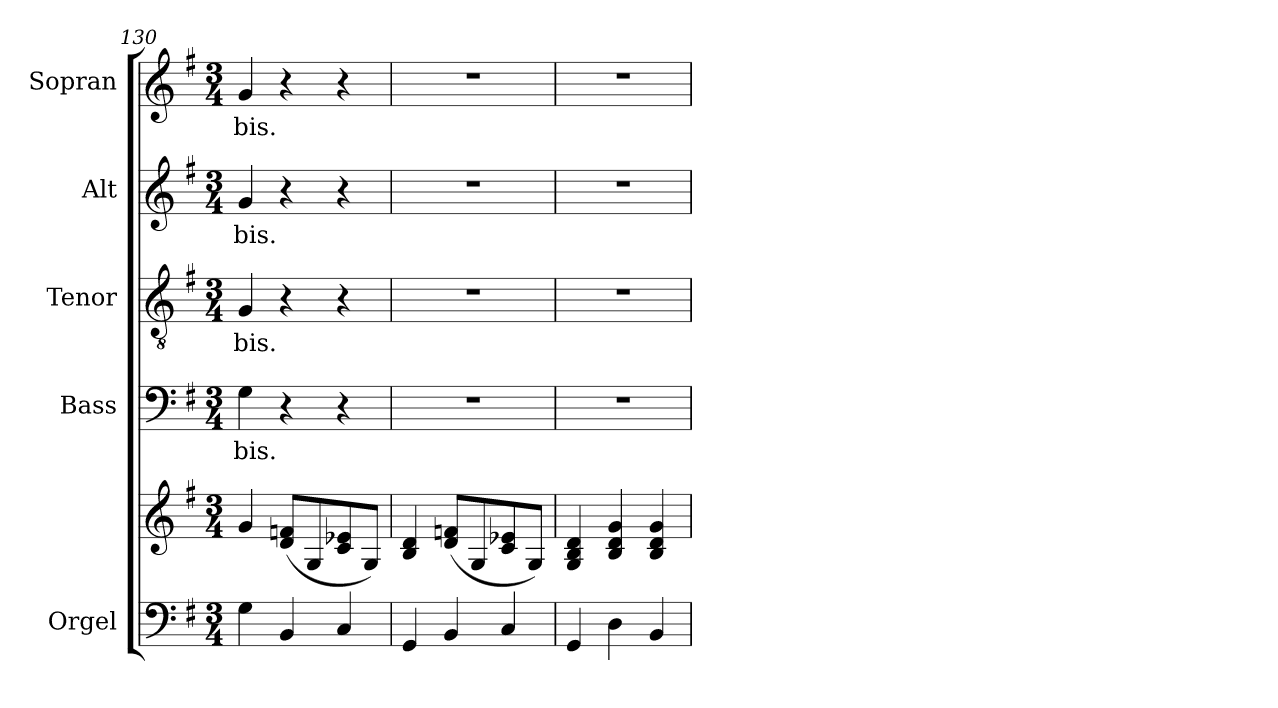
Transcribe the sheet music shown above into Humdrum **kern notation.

**kern	**kern	**kern	**text	**kern	**text	**kern	**text	**kern	**text
*part5	*part5	*part4	*part4	*part3	*part3	*part2	*part2	*part1	*part1
*staff6	*staff5	*staff4	*staff4	*staff3	*staff3	*staff2	*staff2	*staff1	*staff1
*I"Orgel	*	*I"Bass	*	*I"Tenor	*	*I"Alt	*	*I"Sopran	*
*I'Org.	*	*I'B.	*	*I'T.	*	*I'A.	*	*I'S.	*
*clefF4	*clefG2	*clefF4	*	*clefGv2	*	*clefG2	*	*clefG2	*
*k[f#]	*k[f#]	*k[f#]	*	*k[f#]	*	*k[f#]	*	*k[f#]	*
*G:	*G:	*G:	*	*G:	*	*G:	*	*G:	*
*M3/4	*M3/4	*M3/4	*	*M3/4	*	*M3/4	*	*M3/4	*
=130	=130	=130	=130	=130	=130	=130	=130	=130	=130
!	!	!	!LO:LY:b	!	!LO:LY:b	!	!LO:LY:b	!	!LO:LY:b
4G\	4g/	4G\	-bis.	4G/	-bis.	4g/	-bis.	4g/	-bis.
4BB/	(<8d/ 8fn/L	4r	.	4r	.	4r	.	4r	.
.	8G/	.	.	.	.	.	.	.	.
4C/	8c/ 8e-X/	4r	.	4r	.	4r	.	4r	.
.	8G/J)	.	.	.	.	.	.	.	.
=131	=131	=131	=131	=131	=131	=131	=131	=131	=131
4GG/	4B/ 4d/	2.r	.	2.r	.	2.r	.	2.r	.
4BB/	(<8d/ 8fn/L	.	.	.	.	.	.	.	.
.	8G/	.	.	.	.	.	.	.	.
4C/	8c/ 8e-X/	.	.	.	.	.	.	.	.
.	8G/J)	.	.	.	.	.	.	.	.
=132	=132	=132	=132	=132	=132	=132	=132	=132	=132
4GG/	4G/ 4B/ 4d/	2.r	.	2.r	.	2.r	.	2.r	.
4D\	4B/ 4d/ 4g/	.	.	.	.	.	.	.	.
4BB/	4B/ 4d/ 4g/	.	.	.	.	.	.	.	.
=	=	=	=	=	=	=	=	=	=
*-	*-	*-	*-	*-	*-	*-	*-	*-	*-
